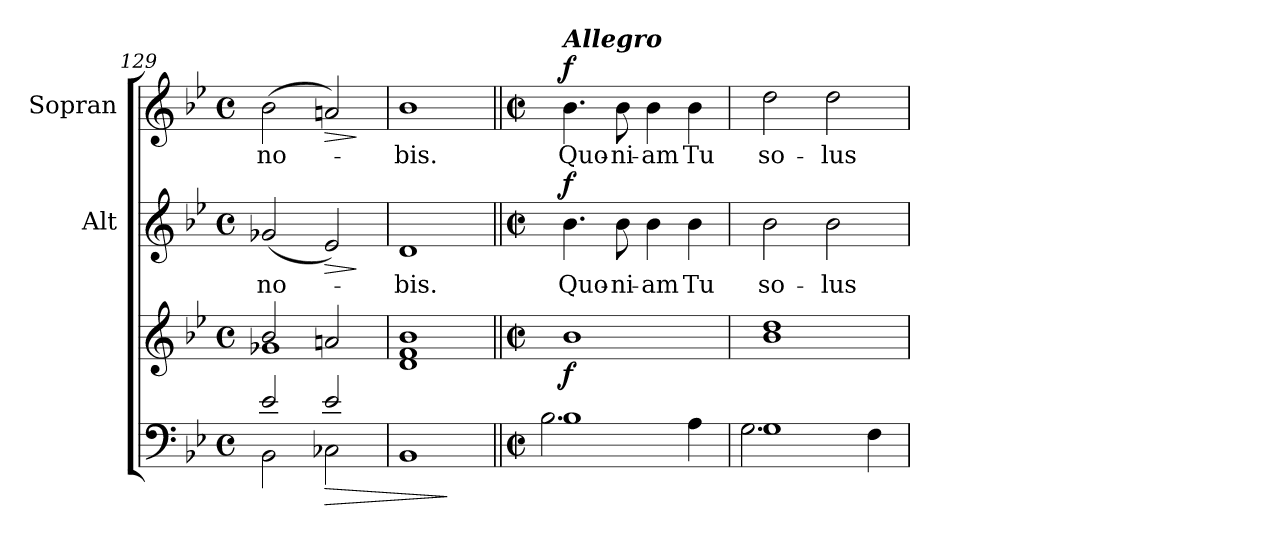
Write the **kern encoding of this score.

**kern	**kern	**dynam	**kern	**text	**dynam	**kern	**text	**dynam
*part3	*part3	*part3	*part2	*part2	*part2	*part1	*part1	*part1
*staff4	*staff3	*staff3/4	*staff2	*staff2	*staff2	*staff1	*staff1	*staff1
*	*	*	*I"Alt	*	*	*I"Sopran	*	*
*	*	*	*I'A.	*	*	*I'S.	*	*
*clefF4	*clefG2	*	*clefG2	*	*	*clefG2	*	*
*k[b-e-]	*k[b-e-]	*	*k[b-e-]	*	*	*k[b-e-]	*	*
*B-:	*B-:	*	*B-:	*	*	*B-:	*	*
*M4/4	*M4/4	*	*M4/4	*	*	*M4/4	*	*
*met(c)	*met(c)	*	*met(c)	*	*	*met(c)	*	*
=129	=129	=129	=129	=129	=129	=129	=129	=129
*^	*^	*	*	*	*	*	*	*
!	!	!	!	!	!	!LO:LY:b	!	!	!LO:LY:b	!
2e-/	2BB-\	2b-/	1g-X	.	(<2g-X/	no-	.	(>2b-\	no-	.
!	!	!	!	!LO:HP:b=2	!	!	!LO:HP:b	!	!	!LO:HP:b
2e-/	2C-X\	2an/	.	>	2e-/)	.	>	2an/)	.	>
*v	*v	*	*	*	*	*	*	*	*	*
*	*v	*v	*	*	*	*	*	*	*
.	.	.	.	.	]	.	.	]
=130	=130	=130	=130	=130	=130	=130	=130	=130
!	!	!	!	!LO:LY:b	!	!	!LO:LY:b	!
1BB-	1d 1f 1b-	.	1d	-bis.	.	1b-	-bis.	.
.	.	]	.	.	.	.	.	.
=131||	=131||	=131||	=131||	=131||	=131||	=131||	=131||	=131||
*M2/2	*M2/2	*	*M2/2	*	*	*M2/2	*	*
*met(c|)	*met(c|)	*	*met(c|)	*	*	*met(c|)	*	*
*^	*	*	*	*	*	*	*	*
!	!	!	!	!	!	!	!LO:TX:a:Bi:t=Allegro	!	!
!	!	!	!LO:DY:b	!	!LO:LY:b	!LO:DY:a	!	!LO:LY:b	!LO:DY:a
1B-	2.B-\	1b-	f	4.b-\	Quo-	f	4.b-\	Quo-	f
!	!	!	!	!	!LO:LY:b	!	!	!LO:LY:b	!
.	.	.	.	8b-\	-ni-	.	8b-\	-ni-	.
!	!	!	!	!	!LO:LY:b	!	!	!LO:LY:b	!
.	.	.	.	4b-\	-am	.	4b-\	-am	.
!	!	!	!	!	!LO:LY:b	!	!	!LO:LY:b	!
.	4A\	.	.	4b-\	Tu	.	4b-\	Tu	.
=132	=132	=132	=132	=132	=132	=132	=132	=132	=132
!	!	!	!	!	!LO:LY:b	!	!	!LO:LY:b	!
1G	2.G\	1b- 1dd	.	2b-\	so-	.	2dd\	so-	.
!	!	!	!	!	!LO:LY:b	!	!	!LO:LY:b	!
.	.	.	.	2b-\	-lus	.	2dd\	-lus	.
.	4F\	.	.	.	.	.	.	.	.
*v	*v	*	*	*	*	*	*	*	*
=	=	=	=	=	=	=	=	=
*-	*-	*-	*-	*-	*-	*-	*-	*-
